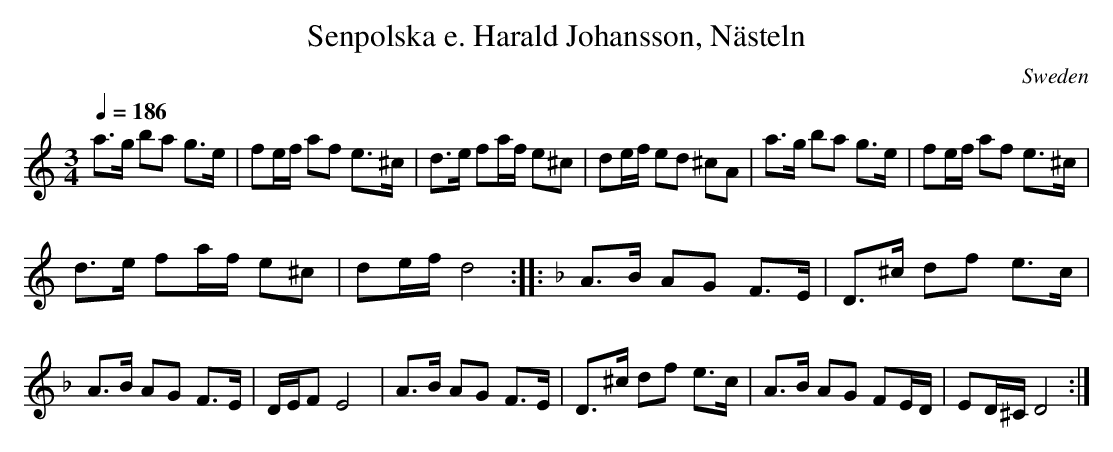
X:1
T:Senpolska e. Harald Johansson, N\"asteln
O:Sweden
M:3/4
Q:1/4=186
K:DDor
a>g ba g>e| fe/f/ af e>^c| \
d>e fa/f/ e^c|de/f/ ed ^cA|\
a>g ba g>e| fe/f/ af e>^c|
d>e fa/f/ e^c|de/f/ d4 ::\
K:Dm
A>B AG F>E| D>^c df e>c|
A>B AG F>E| D/E/F E4|\
A>B AG F>E| D>^c df e>c|\
A>B AG FE/D/| ED/^C/ D4 :|
